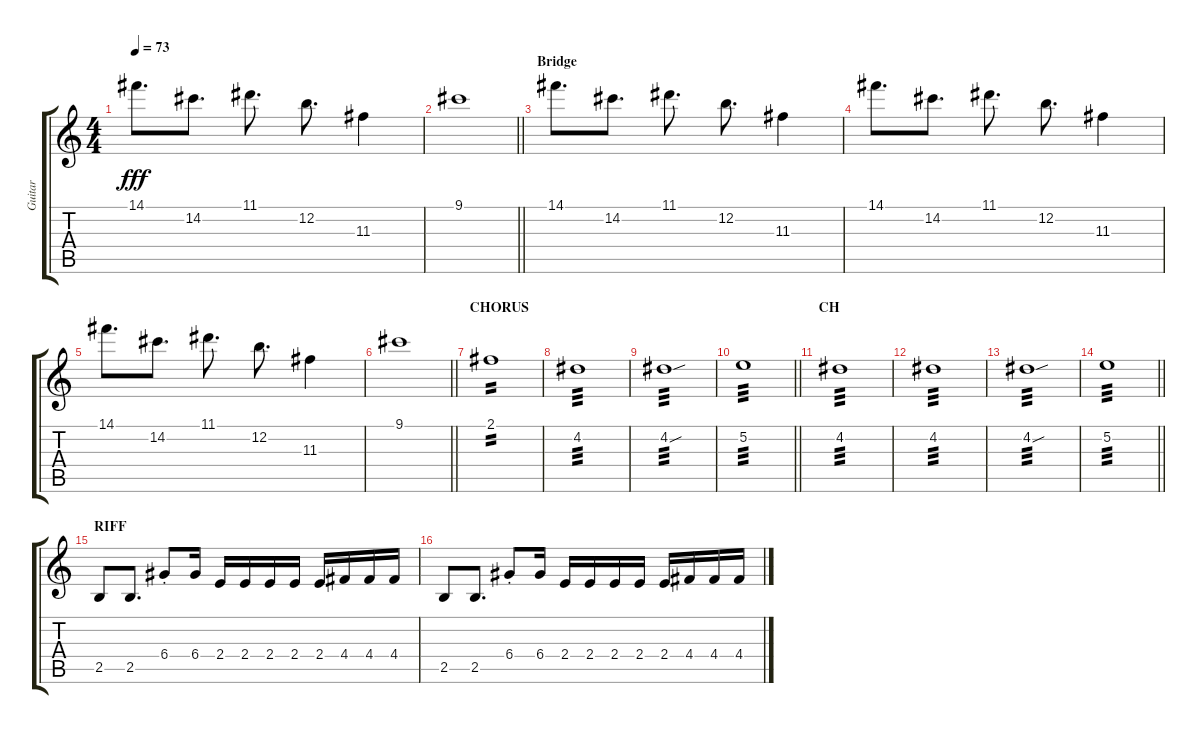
\track ("Guitar" "Guitar") {instrument overdrivenguitar}
\staff {score tabs}
\tuning (E4 B3 G3 D3 A2 E2) {hide}
\ts (4 4)
\tempo 73
\clef g2
\ks c
14.1.8{d dy fff} 14.2.8{d} 11.1.8{d} 12.2.8{d} 11.3.4 |
\barLineRight lightlight
9.1.1 |
\section ("" "Bridge")
14.1.8{d} 14.2.8{d} 11.1.8{d} 12.2.8{d} 11.3.4 |
14.1.8{d} 14.2.8{d} 11.1.8{d} 12.2.8{d} 11.3.4 |
14.1.8{d} 14.2.8{d} 11.1.8{d} 12.2.8{d} 11.3.4 |
\barLineRight lightlight
9.1.1 |
\section ("" "CHORUS")
2.1.1{tp 2} |
4.2.1{tp 3} |
4.2{sou}.1{tp 3} |
\barLineRight lightlight
5.2.1{tp 3} |
\section ("" "CH")
4.2.1{tp 3} |
4.2.1{tp 3} |
4.2{sou}.1{tp 3} |
\barLineRight lightlight
5.2.1{tp 3} |
\section ("" "RIFF")
2.5.8 2.5.8{d} 6.4{st}.8 6.4.16 2.4.16 2.4.16 2.4.16 2.4.16 2.4.16 4.4.16 4.4.16 4.4.16 |
2.5.8 2.5.8{d} 6.4{st}.8 6.4.16 2.4.16 2.4.16 2.4.16 2.4.16 2.4.16 4.4.16 4.4.16 4.4.16
